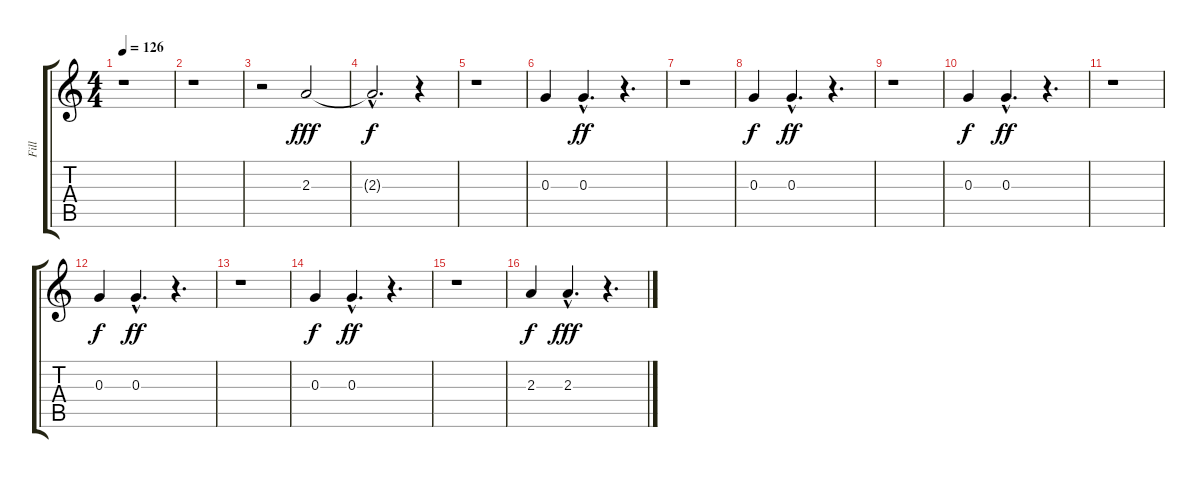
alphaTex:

\track ("Fill" "Fill") {instrument guitarharmonics}
\staff {score tabs}
\tuning (E4 B3 G3 D3 A2 E2) {hide}
\ts (4 4)
\tempo 126
\clef g2
\ks c
r.1{dy fff} |
r.1 |
r.2 2.3.2 |
2.3{hac t}.2{d dy f} r.4 |
r.1 |
0.3.4 0.3{hac}.4{d dy ff} r.4{d} |
r.1 |
0.3.4{dy f} 0.3{hac}.4{d dy ff} r.4{d} |
r.1 |
0.3.4{dy f} 0.3{hac}.4{d dy ff} r.4{d} |
r.1 |
0.3.4{dy f} 0.3{hac}.4{d dy ff} r.4{d} |
r.1 |
0.3.4{dy f} 0.3{hac}.4{d dy ff} r.4{d} |
r.1 |
2.3.4{dy f} 2.3{hac}.4{d dy fff} r.4{d}
